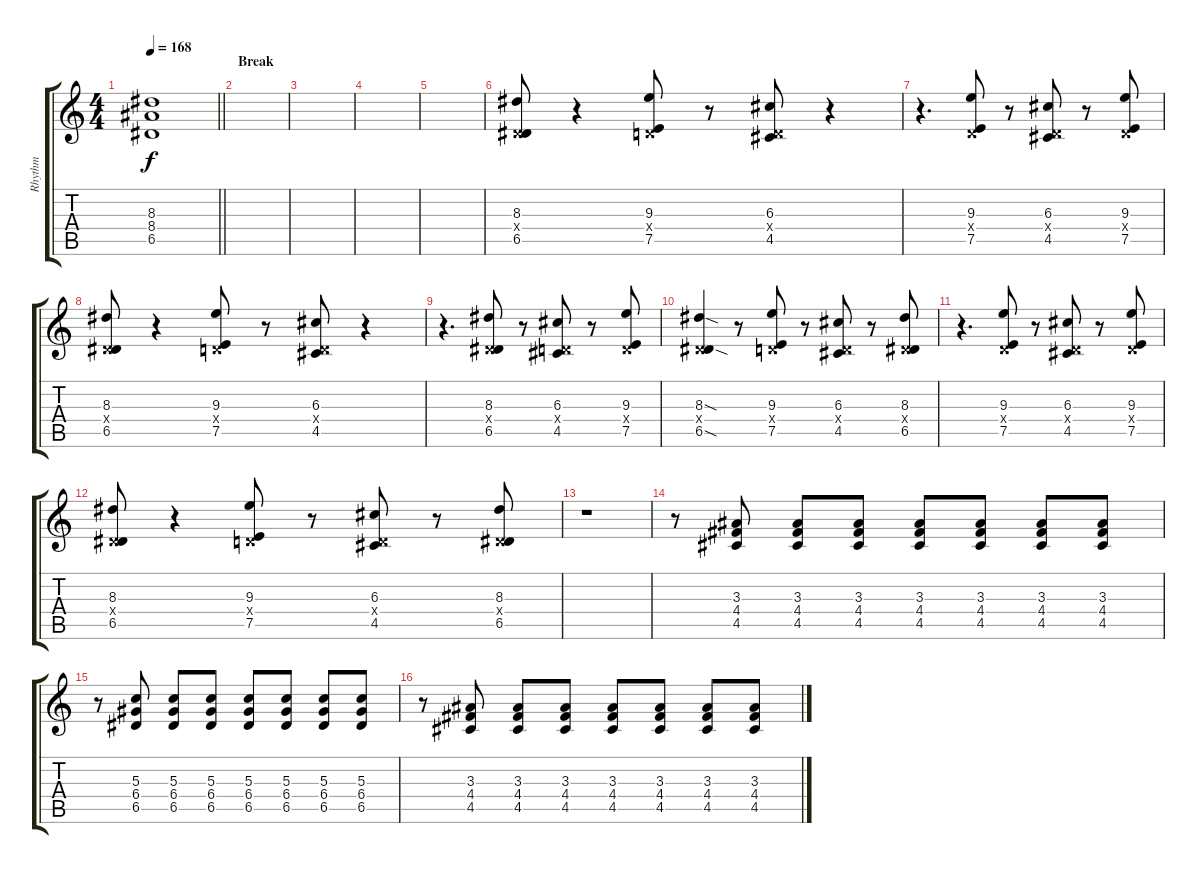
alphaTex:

\track ("Rhythm" "Rhythm") {instrument distortionguitar}
\staff {score tabs}
\tuning (E4 B3 G3 D3 A2 D2) {hide}
\ts (4 4)
\tempo 168
\clef g2
\barLineRight lightlight
\ks c
(8.3{t} 8.4{t} 6.5{t}).1{dy f} |
\section ("" "Break")
|
|
|
|
(8.3 0.4{x} 6.5).8 r.4 (9.3 0.4{x} 7.5).8 r.8 (6.3 0.4{x} 4.5).8 r.4 |
r.4{d} (9.3 0.4{x} 7.5).8 r.8 (6.3 0.4{x} 4.5).8 r.8 (9.3 0.4{x} 7.5).8 |
(8.3 0.4{x} 6.5).8 r.4 (9.3 0.4{x} 7.5).8 r.8 (6.3 0.4{x} 4.5).8 r.4 |
r.4{d} (8.3 0.4{x} 6.5).8 r.8 (6.3 0.4{x} 4.5).8 r.8 (9.3 0.4{x} 7.5).8 |
(8.3{sod} 0.4{x} 6.5{sod}).4 r.8 (9.3 0.4{x} 7.5).8 r.8 (6.3 0.4{x} 4.5).8 r.8 (8.3 0.4{x} 6.5).8 |
r.4{d} (9.3 0.4{x} 7.5).8 r.8 (6.3 0.4{x} 4.5).8 r.8 (9.3 0.4{x} 7.5).8 |
(8.3 0.4{x} 6.5).8 r.4 (9.3 0.4{x} 7.5).8 r.8 (6.3 0.4{x} 4.5).8 r.8 (8.3 0.4{x} 6.5).8 |
r.1 |
r.8 (3.3 4.4 4.5).8 (3.3 4.4 4.5).8 (3.3 4.4 4.5).8 (3.3 4.4 4.5).8 (3.3 4.4 4.5).8 (3.3 4.4 4.5).8 (3.3 4.4 4.5).8 |
r.8 (5.3 6.4 6.5).8 (5.3 6.4 6.5).8 (5.3 6.4 6.5).8 (5.3 6.4 6.5).8 (5.3 6.4 6.5).8 (5.3 6.4 6.5).8 (5.3 6.4 6.5).8 |
r.8 (3.3 4.4 4.5).8 (3.3 4.4 4.5).8 (3.3 4.4 4.5).8 (3.3 4.4 4.5).8 (3.3 4.4 4.5).8 (3.3 4.4 4.5).8 (3.3 4.4 4.5).8
